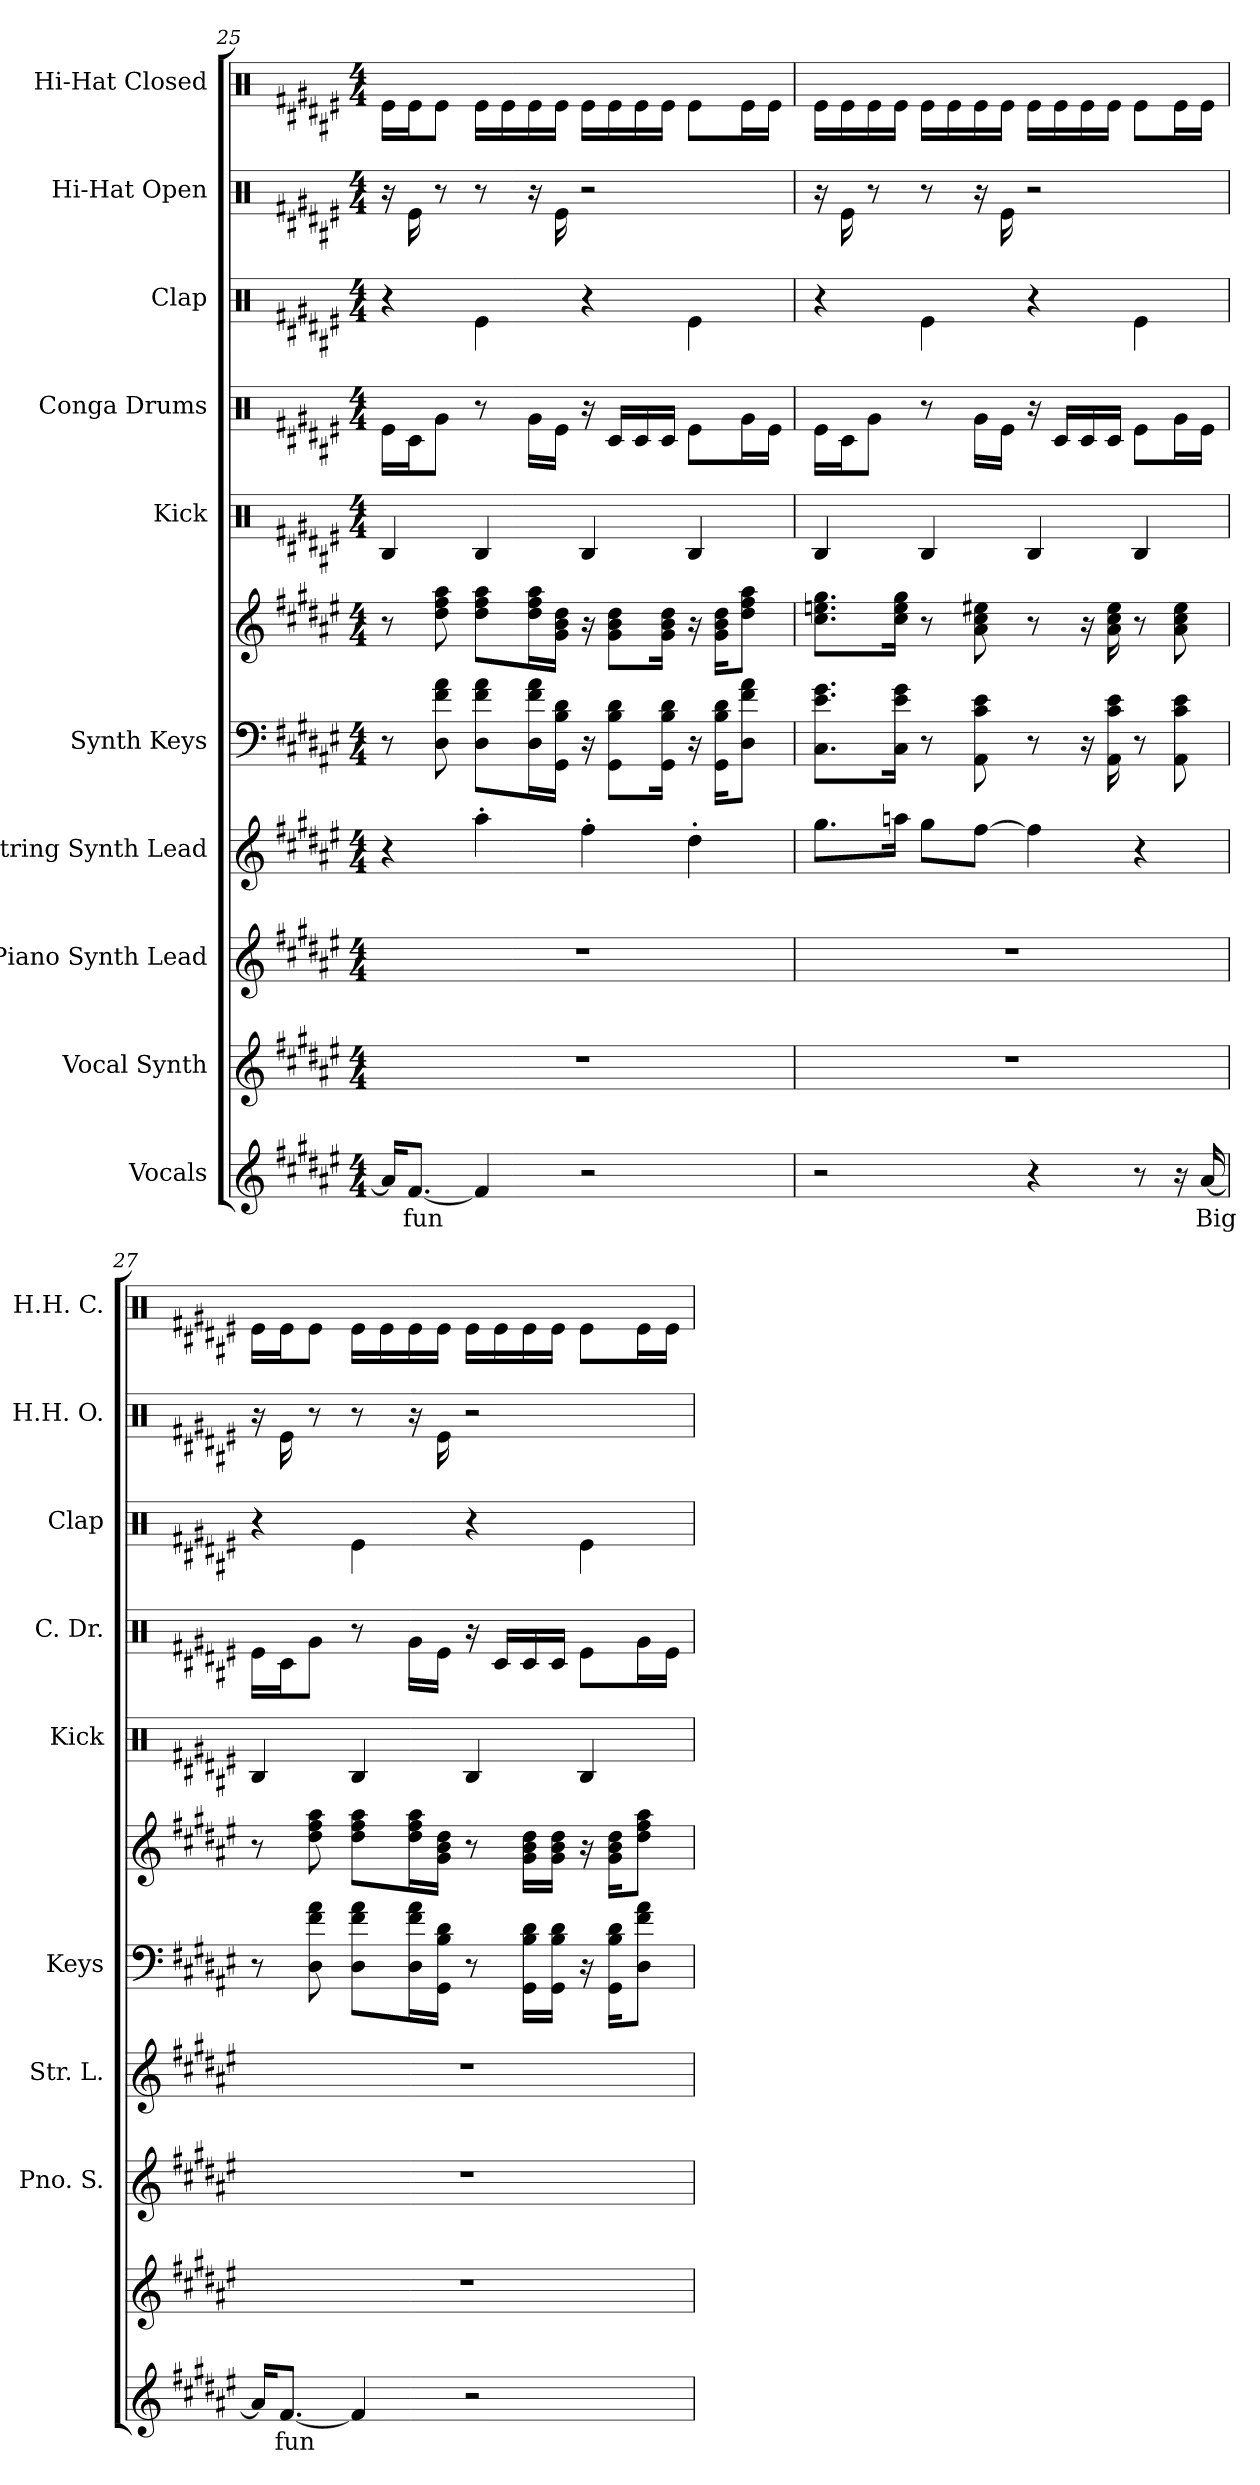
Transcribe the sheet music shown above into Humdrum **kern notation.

**kern	**text	**kern	**kern	**kern	**kern	**kern	**kern	**kern	**kern	**kern	**kern
*part10	*part10	*part9	*part8	*part7	*part6	*part6	*part5	*part4	*part3	*part2	*part1
*staff11	*staff11	*staff10	*staff9	*staff8	*staff7	*staff6	*staff5	*staff4	*staff3	*staff2	*staff1
*I"Vocals	*	*I"Vocal Synth	*I"Piano Synth Lead	*I"String Synth Lead	*I"Synth Keys	*	*I"Kick	*I"Conga Drums	*I"Clap	*I"Hi-Hat Open	*I"Hi-Hat Closed
*	*	*	*I'Pno. S.	*I'Str. L.	*I'Keys	*	*I'Kick	*I'C. Dr.	*I'Clap	*I'H.H. O.	*I'H.H. C.
!!LO:LB:g=z
*clefG2	*	*clefG2	*clefG2	*clefG2	*clefF4	*clefG2	*clefX	*clefX	*clefX	*clefX	*clefX
*k[f#c#g#d#a#e#]	*	*k[f#c#g#d#a#e#]	*k[f#c#g#d#a#e#]	*k[f#c#g#d#a#e#]	*k[f#c#g#d#a#e#]	*k[f#c#g#d#a#e#]	*k[f#c#g#d#a#e#]	*k[f#c#g#d#a#e#]	*k[f#c#g#d#a#e#]	*k[f#c#g#d#a#e#]	*k[f#c#g#d#a#e#]
*F#:	*	*F#:	*F#:	*F#:	*F#:	*F#:	*F#:	*F#:	*F#:	*F#:	*F#:
*M4/4	*	*M4/4	*M4/4	*M4/4	*M4/4	*M4/4	*M4/4	*M4/4	*M4/4	*M4/4	*M4/4
=25	=25	=25	=25	=25	=25	=25	=25	=25	=25	=25	=25
16a#/KL]	.	1r	1r	4r	8r	8r	4RB/	16Re\LL	4r	16r	16Re\LL
!	!LO:LY:b	!	!	!	!	!	!	!	!	!	!
[8.f#/J	fun	.	.	.	.	.	.	16Rc\J	.	16Re\	16Re\J
.	.	.	.	.	8D#\ 8f#\ 8a#\	8dd#\ 8ff#\ 8aa#\	.	8Rg\J	.	8r	8Re\J
4f#/]	.	.	.	4aa#'>\	8D#\ 8f#\ 8a#\L	8dd#\ 8ff#\ 8aa#\L	4RB/	8r	4Re\	8r	16Re\LL
.	.	.	.	.	.	.	.	.	.	.	16Re\
.	.	.	.	.	16D#\ 16f#\ 16a#\L	16dd#\ 16ff#\ 16aa#\L	.	16Rg\LL	.	16r	16Re\
.	.	.	.	.	16GG#\ 16B\ 16d#\JJ	16g#\ 16b\ 16dd#\JJ	.	16Re\JJ	.	16Re\	16Re\JJ
2r	.	.	.	4ff#'>\	16r	16r	4RB/	16r	4r	2r	16Re\LL
.	.	.	.	.	8GG#\ 8B\ 8d#\L	8g#\ 8b\ 8dd#\L	.	16Rc/LL	.	.	16Re\
.	.	.	.	.	.	.	.	16Rc/	.	.	16Re\
.	.	.	.	.	16GG#\ 16B\ 16d#\Jk	16g#\ 16b\ 16dd#\Jk	.	16Rc/JJ	.	.	16Re\JJ
.	.	.	.	4dd#'>\	16r	16r	4RB/	8Re\L	4Re\	.	8Re\L
.	.	.	.	.	16GG#\ 16B\ 16d#\KL	16g#\ 16b\ 16dd#\KL	.	.	.	.	.
.	.	.	.	.	8D#\ 8f#\ 8a#\J	8dd#\ 8ff#\ 8aa#\J	.	16Rg\L	.	.	16Re\L
.	.	.	.	.	.	.	.	16Re\JJ	.	.	16Re\JJ
=26	=26	=26	=26	=26	=26	=26	=26	=26	=26	=26	=26
2r	.	1r	1r	8.gg#\L	8.C#\ 8.e#\ 8.g#\L	8.cc#\ 8.een\ 8.gg#\L	4RB/	16Re\LL	4r	16r	16Re\LL
.	.	.	.	.	.	.	.	16Rc\J	.	16Re\	16Re\
.	.	.	.	.	.	.	.	8Rg\J	.	8r	16Re\
.	.	.	.	16aan\Jk	16C#\ 16e#\ 16g#\Jk	16cc#\ 16ee\ 16gg#\Jk	.	.	.	.	16Re\JJ
.	.	.	.	8gg#\L	8r	8r	4RB/	8r	4Re\	8r	16Re\LL
.	.	.	.	.	.	.	.	.	.	.	16Re\
.	.	.	.	[8ff#\J	8AA#\ 8c#\ 8e#\	8a#\ 8cc#\ 8ee#X\	.	16Rg\LL	.	16r	16Re\
.	.	.	.	.	.	.	.	16Re\JJ	.	16Re\	16Re\JJ
4r	.	.	.	4ff#\]	8r	8r	4RB/	16r	4r	2r	16Re\LL
.	.	.	.	.	.	.	.	16Rc/LL	.	.	16Re\
.	.	.	.	.	16r	16r	.	16Rc/	.	.	16Re\
.	.	.	.	.	16AA#\ 16c#\ 16e#\	16a#\ 16cc#\ 16ee#\	.	16Rc/JJ	.	.	16Re\JJ
8r	.	.	.	4r	8r	8r	4RB/	8Re\L	4Re\	.	8Re\L
16r	.	.	.	.	8AA#\ 8c#\ 8e#\	8a#\ 8cc#\ 8ee#\	.	16Rg\L	.	.	16Re\L
!	!LO:LY:b	!	!	!	!	!	!	!	!	!	!
[16a#/	Big	.	.	.	.	.	.	16Re\JJ	.	.	16Re\JJ
=27	=27	=27	=27	=27	=27	=27	=27	=27	=27	=27	=27
16a#/KL]	.	1r	1r	1r	8r	8r	4RB/	16Re\LL	4r	16r	16Re\LL
!	!LO:LY:b	!	!	!	!	!	!	!	!	!	!
[8.f#/J	fun	.	.	.	.	.	.	16Rc\J	.	16Re\	16Re\J
.	.	.	.	.	8D#\ 8f#\ 8a#\	8dd#\ 8ff#\ 8aa#\	.	8Rg\J	.	8r	8Re\J
4f#/]	.	.	.	.	8D#\ 8f#\ 8a#\L	8dd#\ 8ff#\ 8aa#\L	4RB/	8r	4Re\	8r	16Re\LL
.	.	.	.	.	.	.	.	.	.	.	16Re\
.	.	.	.	.	16D#\ 16f#\ 16a#\L	16dd#\ 16ff#\ 16aa#\L	.	16Rg\LL	.	16r	16Re\
.	.	.	.	.	16GG#\ 16B\ 16d#\JJ	16g#\ 16b\ 16dd#\JJ	.	16Re\JJ	.	16Re\	16Re\JJ
2r	.	.	.	.	8r	8r	4RB/	16r	4r	2r	16Re\LL
.	.	.	.	.	.	.	.	16Rc/LL	.	.	16Re\
.	.	.	.	.	16GG#\ 16B\ 16d#\LL	16g#\ 16b\ 16dd#\LL	.	16Rc/	.	.	16Re\
.	.	.	.	.	16GG#\ 16B\ 16d#\JJ	16g#\ 16b\ 16dd#\JJ	.	16Rc/JJ	.	.	16Re\JJ
.	.	.	.	.	16r	16r	4RB/	8Re\L	4Re\	.	8Re\L
.	.	.	.	.	16GG#\ 16B\ 16d#\KL	16g#\ 16b\ 16dd#\KL	.	.	.	.	.
.	.	.	.	.	8D#\ 8f#\ 8a#\J	8dd#\ 8ff#\ 8aa#\J	.	16Rg\L	.	.	16Re\L
.	.	.	.	.	.	.	.	16Re\JJ	.	.	16Re\JJ
=	=	=	=	=	=	=	=	=	=	=	=
*-	*-	*-	*-	*-	*-	*-	*-	*-	*-	*-	*-
